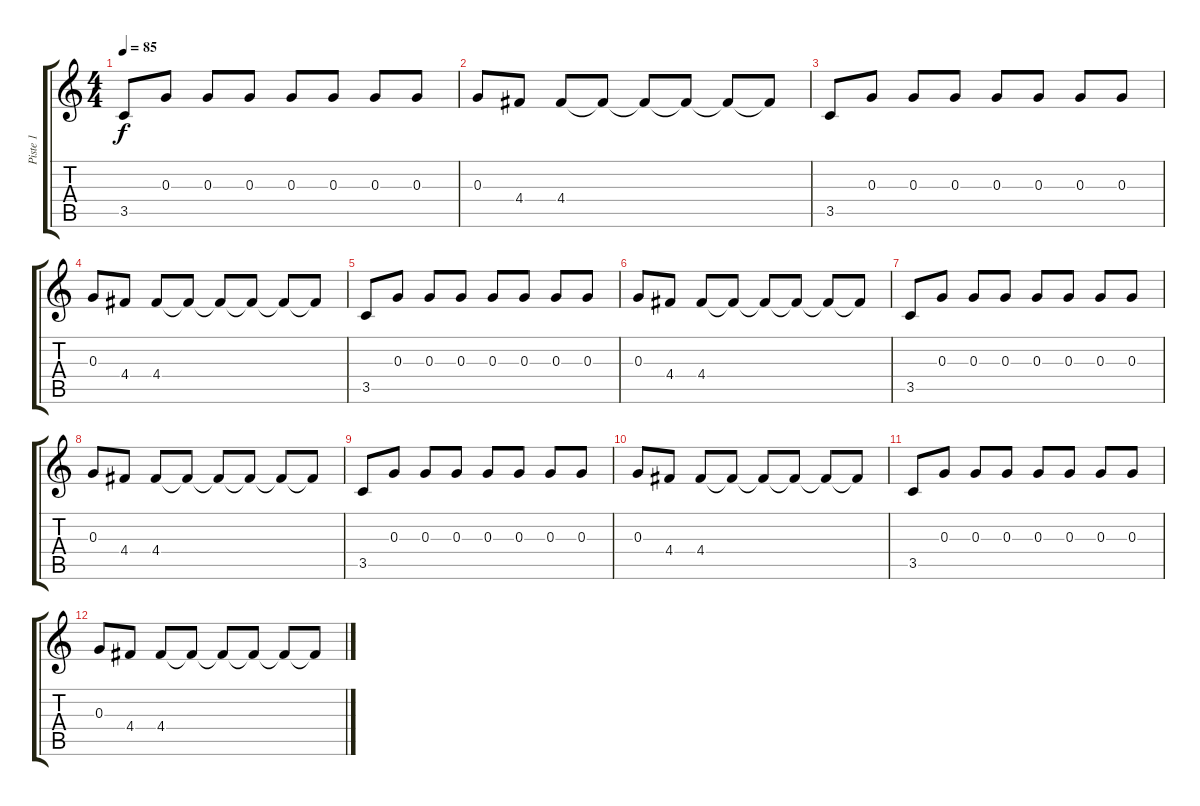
\track ("Piste 1" "Piste 1") {instrument electricguitarclean}
\staff {score tabs}
\tuning (E4 B3 G3 D3 A2 E2) {hide}
\ts (4 4)
\tempo 85
\clef g2
\ks c
3.5.8{dy f} 0.3.8 0.3.8 0.3.8 0.3.8 0.3.8 0.3.8 0.3.8 |
0.3.8 4.4.8 4.4.8 4.4{t}.8 4.4{t}.8 4.4{t}.8 4.4{t}.8 4.4{t}.8 |
3.5.8 0.3.8 0.3.8 0.3.8 0.3.8 0.3.8 0.3.8 0.3.8 |
0.3.8 4.4.8 4.4.8 4.4{t}.8 4.4{t}.8 4.4{t}.8 4.4{t}.8 4.4{t}.8 |
3.5.8 0.3.8 0.3.8 0.3.8 0.3.8 0.3.8 0.3.8 0.3.8 |
0.3.8 4.4.8 4.4.8 4.4{t}.8 4.4{t}.8 4.4{t}.8 4.4{t}.8 4.4{t}.8 |
3.5.8 0.3.8 0.3.8 0.3.8 0.3.8 0.3.8 0.3.8 0.3.8 |
0.3.8 4.4.8 4.4.8 4.4{t}.8 4.4{t}.8 4.4{t}.8 4.4{t}.8 4.4{t}.8 |
3.5.8 0.3.8 0.3.8 0.3.8 0.3.8 0.3.8 0.3.8 0.3.8 |
0.3.8 4.4.8 4.4.8 4.4{t}.8 4.4{t}.8 4.4{t}.8 4.4{t}.8 4.4{t}.8 |
3.5.8 0.3.8 0.3.8 0.3.8 0.3.8 0.3.8 0.3.8 0.3.8 |
0.3.8 4.4.8 4.4.8 4.4{t}.8 4.4{t}.8 4.4{t}.8 4.4{t}.8 4.4{t}.8
